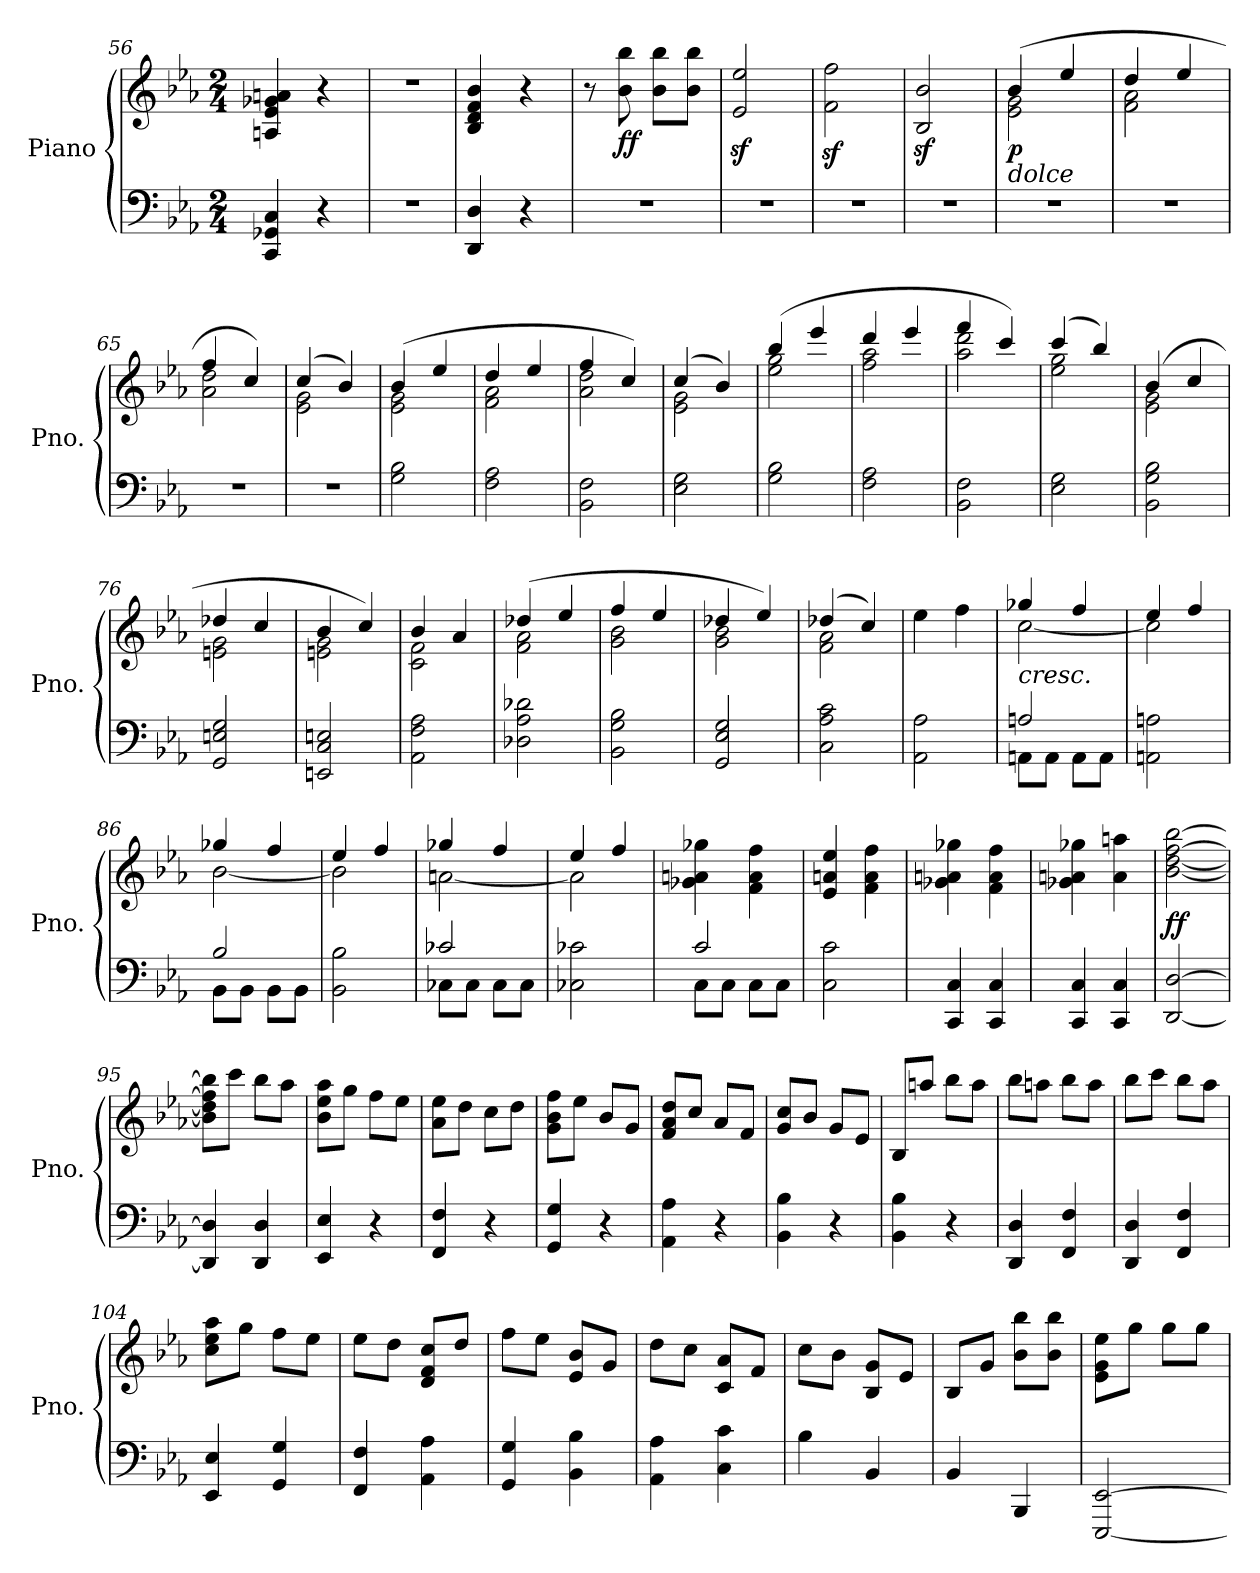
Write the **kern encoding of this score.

**kern	**kern	**dynam
*part1	*part1	*part1
*staff2	*staff1	*staff1/2
*I"Piano	*	*
*I'Pno.	*	*
*clefF4	*clefG2	*
*k[b-e-a-]	*k[b-e-a-]	*
*M2/4	*M2/4	*
=56	=56	=56
4CC/ 4GG-X/ 4C/	4An/ 4e-/ 4g-X/ 4an/	.
4r	4r	.
=57	=57	=57
2r	2r	.
=58	=58	=58
4DD/ 4D/	4B-/ 4d/ 4f/ 4b-/	.
4r	4r	.
=59	=59	=59
2r	8r	.
!	!	!LO:DY:b
.	8b-\ 8bb-\	ff
.	8b-\ 8bb-\L	.
.	8b-\ 8bb-\J	.
=60	=60	=60
2r	2e-/z< 2ee-/z<	.
!!LO:LB:g=z
=61	=61	=61
2r	2f\z< 2ff\z<	.
=62	=62	=62
2r	2B-/z< 2b-/z<	.
=63	=63	=63
*	*^	*
!	!LO:TX:b:i:t=dolce	!	!
!	!	!	!LO:DY:b
2r	(>4b-/	2e-\ 2g\	p
.	4ee-/	.	.
=64	=64	=64	=64
2r	4dd/	2f\ 2a-\	.
.	4ee-/	.	.
=65	=65	=65	=65
2r	4ff/	2a-\ 2dd\	.
.	4cc/)	.	.
=66	=66	=66	=66
2r	(>4cc/	2e-\ 2g\	.
.	4b-/)	.	.
=67	=67	=67	=67
2G\ 2B-\	(>4b-/	2e-\ 2g\	.
.	4ee-/	.	.
=68	=68	=68	=68
2F\ 2A-\	4dd/	2f\ 2a-\	.
.	4ee-/	.	.
=69	=69	=69	=69
2BB-\ 2F\	4ff/	2a-\ 2dd\	.
.	4cc/)	.	.
=70	=70	=70	=70
2E-\ 2G\	(>4cc/	2e-\ 2g\	.
.	4b-/)	.	.
=71	=71	=71	=71
2G\ 2B-\	(>4bb-/	2ee-\ 2gg\	.
.	4eee-/	.	.
=72	=72	=72	=72
2F\ 2A-\	4ddd/	2ff\ 2aa-\	.
.	4eee-/	.	.
=73	=73	=73	=73
2BB-\ 2F\	4fff/	2aa-\ 2ddd\	.
.	4ccc/)	.	.
=74	=74	=74	=74
2E-\ 2G\	(>4ccc/	2ee-\ 2gg\	.
.	4bb-/)	.	.
=75	=75	=75	=75
2BB-\ 2G\ 2B-\	(>4b-/	2e-\ 2g\	.
.	4cc/	.	.
=76	=76	=76	=76
2GG/ 2En/ 2G/	4dd-X/	2en\ 2g\	.
.	4cc/	.	.
=77	=77	=77	=77
2EEn/ 2C/ 2En/	4b-/	2en\ 2g\	.
.	4cc/)	.	.
!!LO:LB:g=z	!!
=78	=78	=78	=78
2AA-\ 2F\ 2A-\	4b-/	2c\ 2f\	.
.	4a-/	.	.
=79	=79	=79	=79
2D-X\ 2A-\ 2d-X\	(>4dd-X/	2f\ 2a-\	.
.	4ee-/	.	.
=80	=80	=80	=80
2BB-\ 2G\ 2B-\	4ff/	2g\ 2b-\	.
.	4ee-/	.	.
=81	=81	=81	=81
2GG/ 2E-/ 2G/	4dd-X/	2g\ 2b-\	.
.	4ee-/)	.	.
=82	=82	=82	=82
2C\ 2A-\ 2c\	(>4dd-X/	2f\ 2a-\	.
.	4cc/)	.	.
*	*v	*v	*
=83	=83	=83
2AA-\ 2A-\	4ee-\	.
.	4ff\	.
=84	=84	=84
*^	*^	*
!	!	!LO:TX:b:i:t=cresc.	!	!
2An/	8AAn\L	4gg-X/	[2cc\	.
.	8AA\J	.	.	.
.	8AA\L	4ff/	.	.
.	8AA\J	.	.	.
*v	*v	*	*	*
=85	=85	=85	=85
2AAn\ 2An\	4ee-/	2cc\]	.
.	4ff/	.	.
=86	=86	=86	=86
*^	*	*	*
2B-/	8BB-\L	4gg-X/	[2b-\	.
.	8BB-\J	.	.	.
.	8BB-\L	4ff/	.	.
.	8BB-\J	.	.	.
*v	*v	*	*	*
=87	=87	=87	=87
2BB-\ 2B-\	4ee-/	2b-\]	.
.	4ff/	.	.
=88	=88	=88	=88
*^	*	*	*
2c-X/	8C-X\L	4gg-X/	[2an\	.
.	8C-\J	.	.	.
.	8C-\L	4ff/	.	.
.	8C-\J	.	.	.
*v	*v	*	*	*
=89	=89	=89	=89
2C-X\ 2c-X\	4ee-/	2a\]	.
.	4ff/	.	.
*	*v	*v	*
=90	=90	=90
*^	*	*
2c/	8C\L	4g-X\ 4an\ 4gg-X\	.
.	8C\J	.	.
.	8C\L	4f\ 4a\ 4ff\	.
.	8C\J	.	.
*v	*v	*	*
!!LO:LB:g=z
=91	=91	=91
2C\ 2c\	4e-/ 4an/ 4ee-/	.
.	4f\ 4a\ 4ff\	.
=92	=92	=92
4CC/ 4C/	4g-X\ 4an\ 4gg-X\	.
4CC/ 4C/	4f\ 4a\ 4ff\	.
=93	=93	=93
4CC/ 4C/	4g-X\ 4an\ 4gg-X\	.
4CC/ 4C/	4a\ 4aan\	.
=94	=94	=94
!	!	!LO:DY:b
[2DD/ [2D/	[2b-\ [2dd\ [2ff\ [2bb-\	ff
=95	=95	=95
4DD/] 4D/]	8b-\] 8dd\] 8ff\] 8bb-\]L	.
.	8ccc\J	.
4DD/ 4D/	8bb-\L	.
.	8aa-\J	.
=96	=96	=96
4EE-/ 4E-/	8b-\ 8ee-\ 8aa-\L	.
.	8gg\J	.
4r	8ff\L	.
.	8ee-\J	.
=97	=97	=97
4FF/ 4F/	8a-\ 8ee-\L	.
.	8dd\J	.
4r	8cc\L	.
.	8dd\J	.
=98	=98	=98
4GG/ 4G/	8g\ 8b-\ 8ff\L	.
.	8ee-\J	.
4r	8b-/L	.
.	8g/J	.
=99	=99	=99
4AA-\ 4A-\	8f/ 8a-/ 8dd/L	.
.	8cc/J	.
4r	8a-/L	.
.	8f/J	.
=100	=100	=100
4BB-\ 4B-\	8g/ 8cc/L	.
.	8b-/J	.
4r	8g/L	.
.	8e-/J	.
=101	=101	=101
4BB-\ 4B-\	8B-/L	.
.	8aan/J	.
4r	8bb-\L	.
.	8aa\J	.
!!LO:LB:g=z
=102	=102	=102
4DD/ 4D/	8bb-\L	.
.	8aan\J	.
4FF/ 4F/	8bb-\L	.
.	8aa\J	.
=103	=103	=103
4DD/ 4D/	8bb-\L	.
.	8ccc\J	.
4FF/ 4F/	8bb-\L	.
.	8aa-\J	.
=104	=104	=104
4EE-/ 4E-/	8cc\ 8ee-\ 8aa-\L	.
.	8gg\J	.
4GG/ 4G/	8ff\L	.
.	8ee-\J	.
=105	=105	=105
4FF/ 4F/	8ee-\L	.
.	8dd\J	.
4AA-\ 4A-\	8d/ 8f/ 8cc/L	.
.	8dd/J	.
=106	=106	=106
4GG/ 4G/	8ff\L	.
.	8ee-\J	.
4BB-\ 4B-\	8e-/ 8b-/L	.
.	8g/J	.
=107	=107	=107
4AA-\ 4A-\	8dd\L	.
.	8cc\J	.
4C\ 4c\	8c/ 8a-/L	.
.	8f/J	.
=108	=108	=108
4B-\	8cc\L	.
.	8b-\J	.
4BB-/	8B-/ 8g/L	.
.	8e-/J	.
=109	=109	=109
4BB-/	8B-/L	.
.	8g/J	.
4BBB-/	8b-\ 8bb-\L	.
.	8b-\ 8bb-\J	.
=110	=110	=110
[2EEE-/ [2EE-/	8e-\ 8g\ 8ee-\L	.
.	8gg\J	.
.	8gg\L	.
.	8gg\J	.
=	=	=
*-	*-	*-
